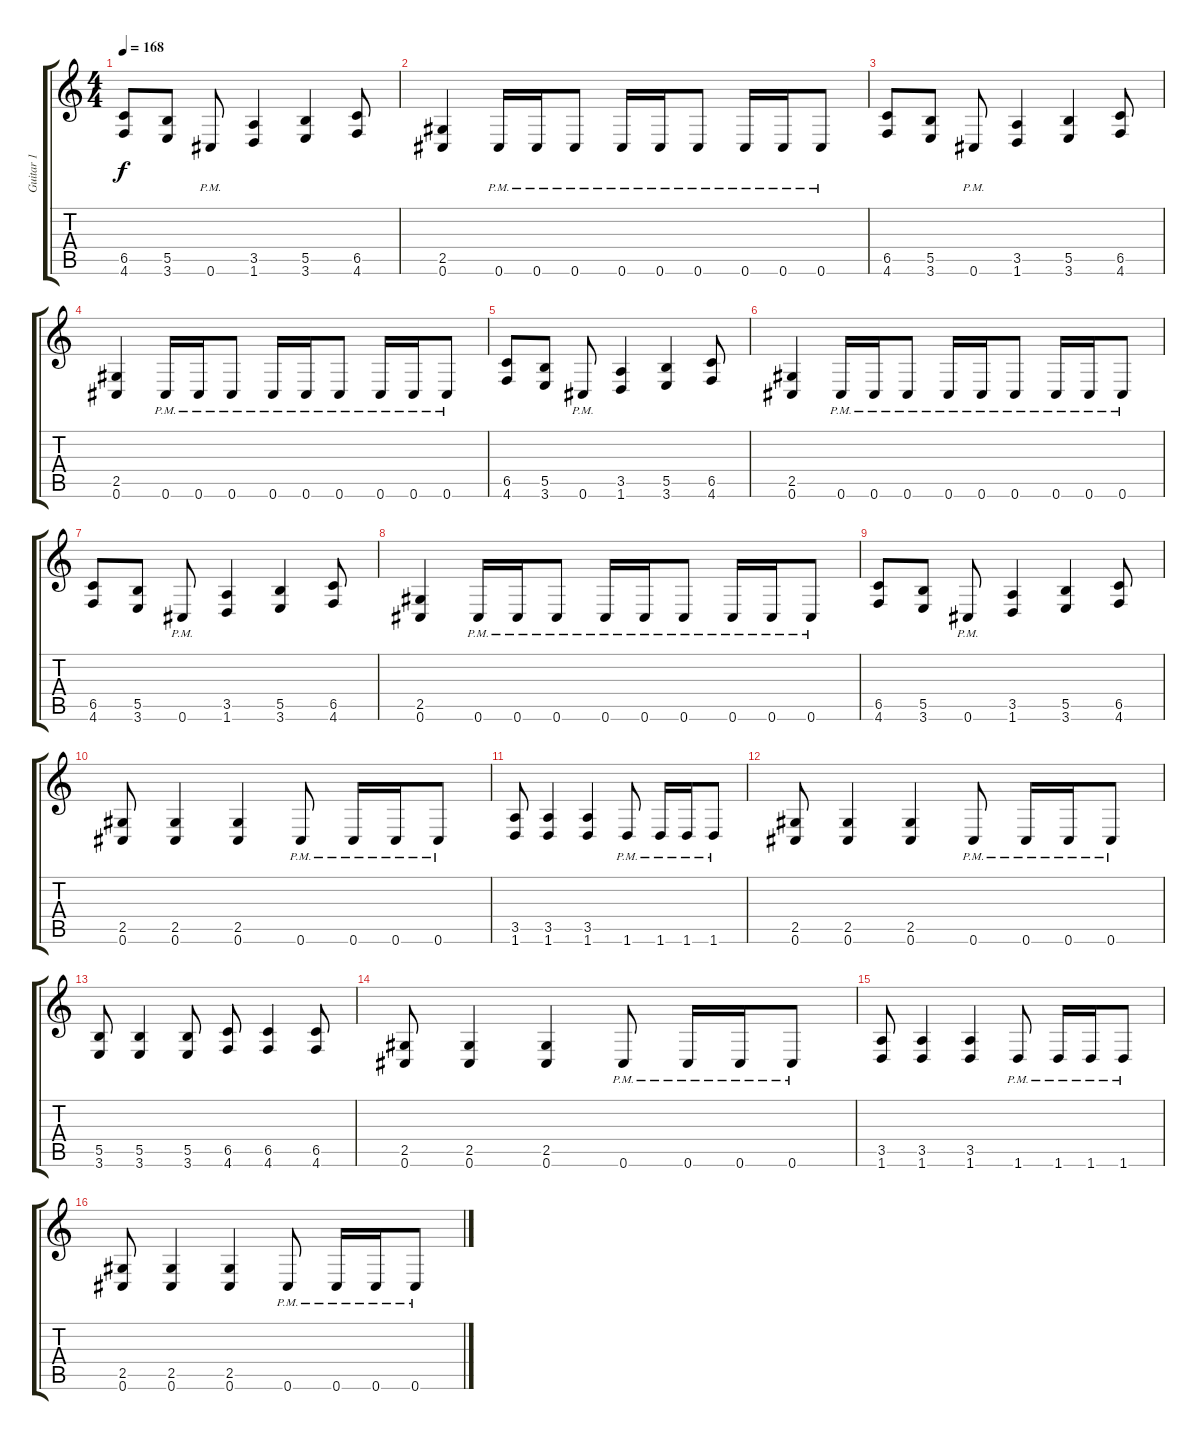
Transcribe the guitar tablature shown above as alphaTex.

\track ("Guitar 1" "Guitar 1") {instrument distortionguitar}
\staff {score tabs}
\tuning (Db4 Ab3 E3 B2 Gb2 Db2) {hide}
\ts (4 4)
\tempo 168
\clef g2
\ks c
(6.5 4.6).8{dy f} (5.5 3.6).8 0.6{pm}.8 (3.5 1.6).4 (5.5 3.6).4 (6.5 4.6).8 |
(2.5 0.6).4 0.6{pm}.16 0.6{pm}.16 0.6{pm}.8 0.6{pm}.16 0.6{pm}.16 0.6{pm}.8 0.6{pm}.16 0.6{pm}.16 0.6{pm}.8 |
(6.5 4.6).8 (5.5 3.6).8 0.6{pm}.8 (3.5 1.6).4 (5.5 3.6).4 (6.5 4.6).8 |
(2.5 0.6).4 0.6{pm}.16 0.6{pm}.16 0.6{pm}.8 0.6{pm}.16 0.6{pm}.16 0.6{pm}.8 0.6{pm}.16 0.6{pm}.16 0.6{pm}.8 |
(6.5 4.6).8 (5.5 3.6).8 0.6{pm}.8 (3.5 1.6).4 (5.5 3.6).4 (6.5 4.6).8 |
(2.5 0.6).4 0.6{pm}.16 0.6{pm}.16 0.6{pm}.8 0.6{pm}.16 0.6{pm}.16 0.6{pm}.8 0.6{pm}.16 0.6{pm}.16 0.6{pm}.8 |
(6.5 4.6).8 (5.5 3.6).8 0.6{pm}.8 (3.5 1.6).4 (5.5 3.6).4 (6.5 4.6).8 |
(2.5 0.6).4 0.6{pm}.16 0.6{pm}.16 0.6{pm}.8 0.6{pm}.16 0.6{pm}.16 0.6{pm}.8 0.6{pm}.16 0.6{pm}.16 0.6{pm}.8 |
(6.5 4.6).8 (5.5 3.6).8 0.6{pm}.8 (3.5 1.6).4 (5.5 3.6).4 (6.5 4.6).8 |
(2.5 0.6).8 (2.5 0.6).4 (2.5 0.6).4 0.6{pm}.8 0.6{pm}.16 0.6{pm}.16 0.6{pm}.8 |
(3.5 1.6).8 (3.5 1.6).4 (3.5 1.6).4 1.6{pm}.8 1.6{pm}.16 1.6{pm}.16 1.6{pm}.8 |
(2.5 0.6).8 (2.5 0.6).4 (2.5 0.6).4 0.6{pm}.8 0.6{pm}.16 0.6{pm}.16 0.6{pm}.8 |
(5.5 3.6).8 (5.5 3.6).4 (5.5 3.6).8 (6.5 4.6).8 (6.5 4.6).4 (6.5 4.6).8 |
(2.5 0.6).8 (2.5 0.6).4 (2.5 0.6).4 0.6{pm}.8 0.6{pm}.16 0.6{pm}.16 0.6{pm}.8 |
(3.5 1.6).8 (3.5 1.6).4 (3.5 1.6).4 1.6{pm}.8 1.6{pm}.16 1.6{pm}.16 1.6{pm}.8 |
(2.5 0.6).8 (2.5 0.6).4 (2.5 0.6).4 0.6{pm}.8 0.6{pm}.16 0.6{pm}.16 0.6{pm}.8
